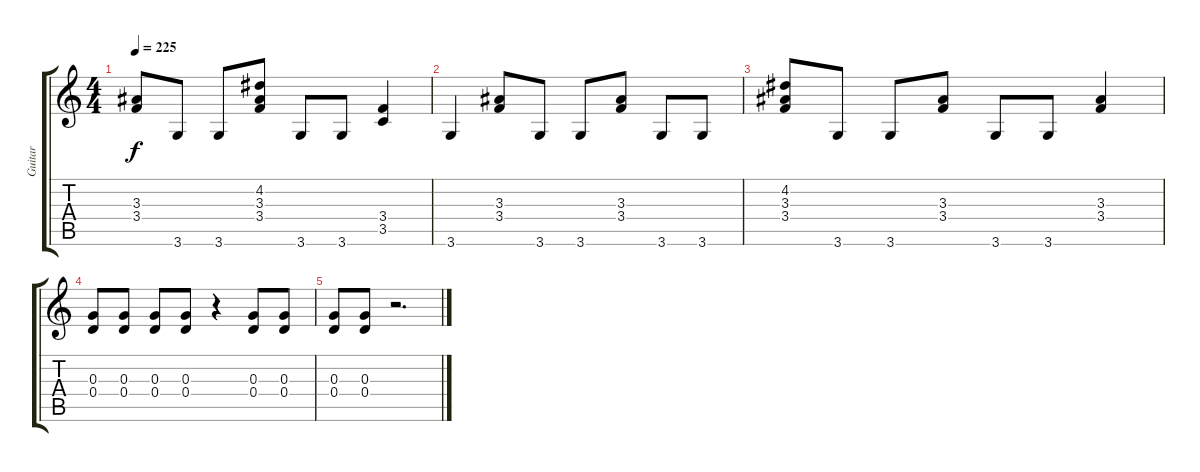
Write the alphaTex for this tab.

\track ("Guitar" "Guitar") {instrument distortionguitar}
\staff {score tabs}
\tuning (E4 B3 G3 D3 A2 E2) {hide}
\ts (4 4)
\tempo 225
\clef g2
\ks c
(3.3 3.4).8{dy f} 3.6.8 3.6.8 (4.2 3.3 3.4).8 3.6.8 3.6.8 (3.4 3.5).4 |
3.6.4 (3.3 3.4).8 3.6.8 3.6.8 (3.3 3.4).8 3.6.8 3.6.8 |
(4.2 3.3 3.4).8 3.6.8 3.6.8 (3.3 3.4).8 3.6.8 3.6.8 (3.3 3.4).4 |
(0.3 0.4).8 (0.3 0.4).8 (0.3 0.4).8 (0.3 0.4).8 r.4 (0.3 0.4).8 (0.3 0.4).8 |
(0.3 0.4).8 (0.3 0.4).8 r.2{d}
